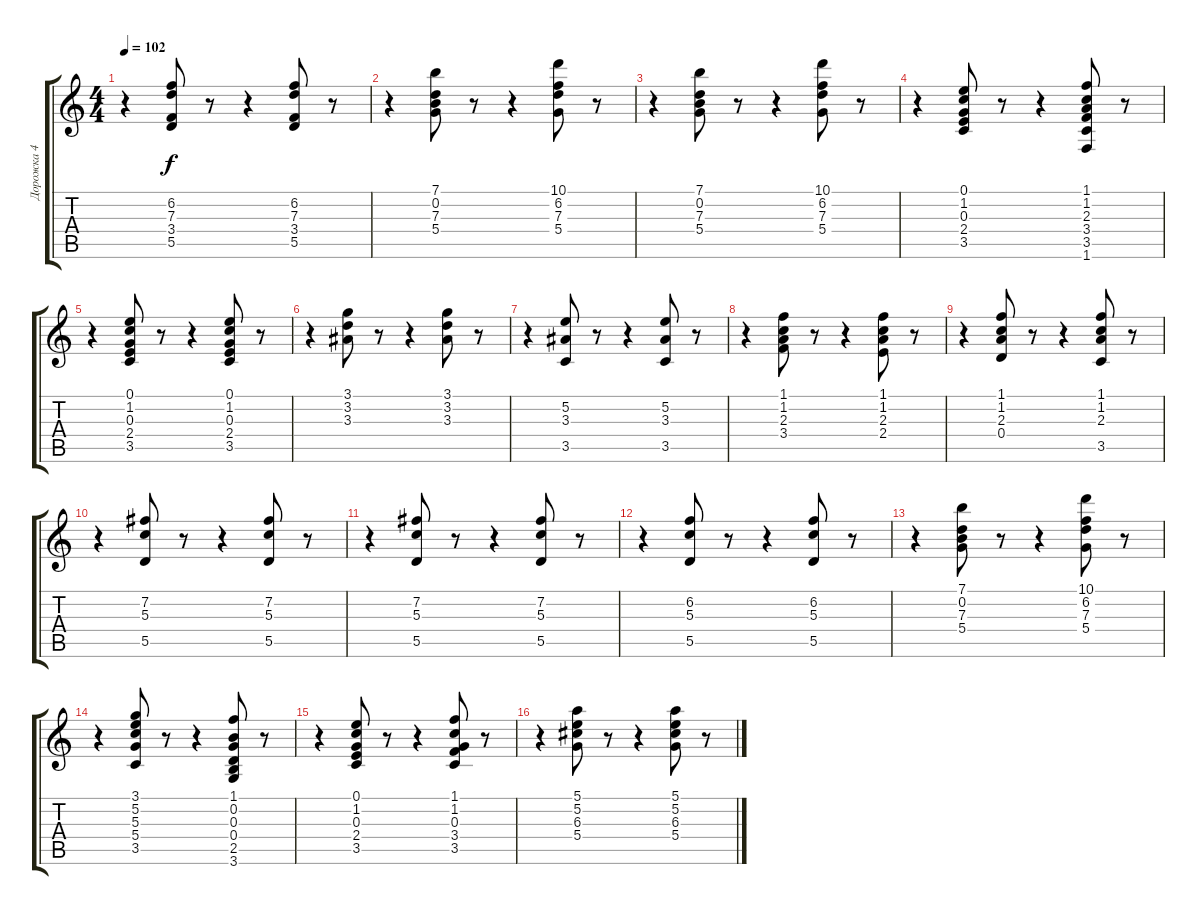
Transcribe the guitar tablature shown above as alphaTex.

\track ("Дорожка 4" "Дорожка 4") {instrument electricguitarclean}
\staff {score tabs}
\tuning (E4 B3 G3 D3 A2 E2) {hide}
\ts (4 4)
\tempo 102
\clef g2
\ks c
r.4{dy f} (6.2 7.3 3.4 5.5).8 r.8 r.4 (6.2 7.3 3.4 5.5).8 r.8 |
r.4 (7.1 0.2 7.3 5.4).8 r.8 r.4 (10.1 6.2 7.3 5.4).8 r.8 |
r.4 (7.1 0.2 7.3 5.4).8 r.8 r.4 (10.1 6.2 7.3 5.4).8 r.8 |
r.4 (0.1 1.2 0.3 2.4 3.5).8 r.8 r.4 (1.1 1.2 2.3 3.4 3.5 1.6).8 r.8 |
r.4 (0.1 1.2 0.3 2.4 3.5).8 r.8 r.4 (0.1 1.2 0.3 2.4 3.5).8 r.8 |
r.4 (3.1 3.2 3.3).8 r.8 r.4 (3.1 3.2 3.3).8 r.8 |
r.4 (5.2 3.3 3.5).8 r.8 r.4 (5.2 3.3 3.5).8 r.8 |
r.4 (1.1 1.2 2.3 3.4).8 r.8 r.4 (1.1 1.2 2.3 2.4).8 r.8 |
r.4 (1.1 1.2 2.3 0.4).8 r.8 r.4 (1.1 1.2 2.3 3.5).8 r.8 |
r.4 (7.2 5.3 5.5).8 r.8 r.4 (7.2 5.3 5.5).8 r.8 |
r.4 (7.2 5.3 5.5).8 r.8 r.4 (7.2 5.3 5.5).8 r.8 |
r.4 (6.2 5.3 5.5).8 r.8 r.4 (6.2 5.3 5.5).8 r.8 |
r.4 (7.1 0.2 7.3 5.4).8 r.8 r.4 (10.1 6.2 7.3 5.4).8 r.8 |
r.4 (3.1 5.2 5.3 5.4 3.5).8 r.8 r.4 (1.1 0.2 0.3 0.4 2.5 3.6).8 r.8 |
r.4 (0.1 1.2 0.3 2.4 3.5).8 r.8 r.4 (1.1 1.2 0.3 3.4 3.5).8 r.8 |
r.4 (5.1 5.2 6.3 5.4).8 r.8 r.4 (5.1 5.2 6.3 5.4).8 r.8
